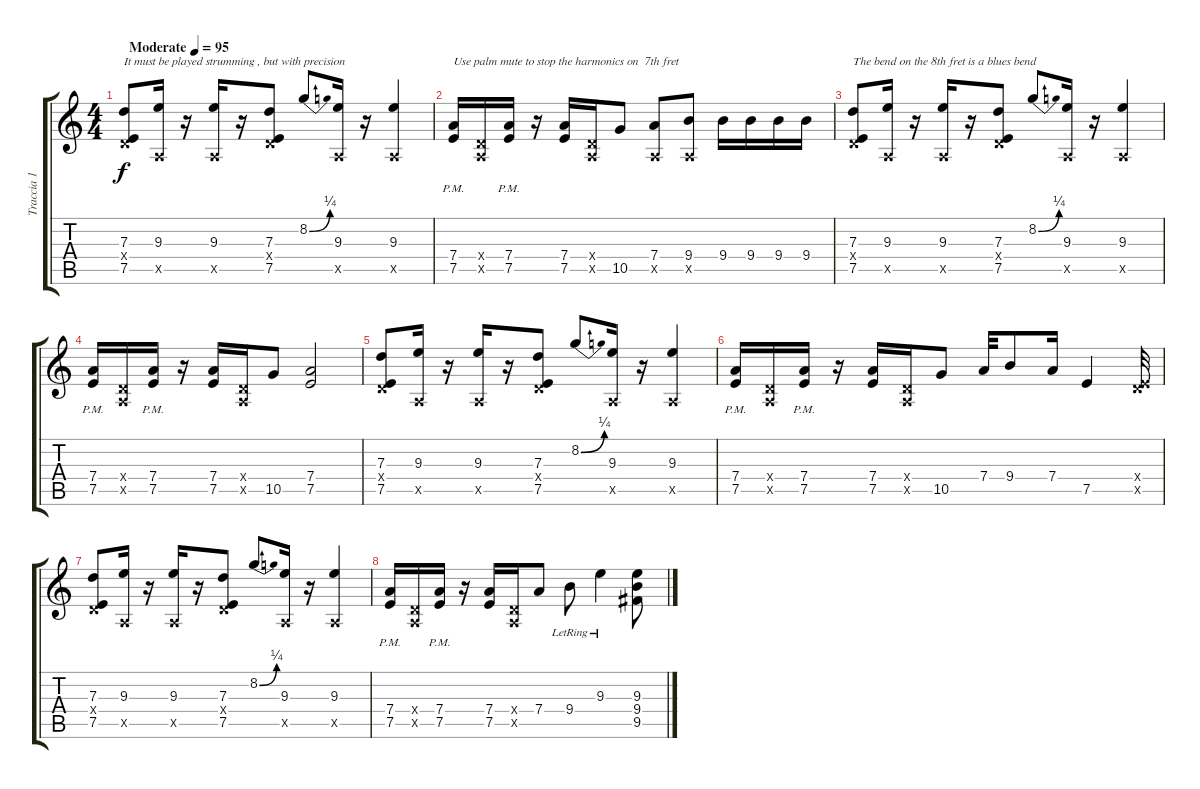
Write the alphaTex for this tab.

\track ("Traccia 1" "Traccia 1") {instrument overdrivenguitar}
\staff {score tabs}
\tuning (E4 B3 G3 D3 A2 E2) {hide}
\ts (4 4)
\tempo (95 "Moderate")
\clef g2
\ks c
(7.3 0.4{x} 7.5).8{txt "It must be played strumming , but with precision" dy f instrument overdrivenguitar} (9.3 0.5{x}).16 r.16 (9.3 0.5{x}).16 r.16 (7.3 0.4{x} 7.5).8 8.2{be (bend 0 0 60 1)}.8 (9.3 0.5{x}).16 r.16 (9.3 0.5{x}).4 |
(7.4 7.5{pm}).16{txt "Use palm mute to stop the harmonics on  7th fret"} (0.4{x} 0.5{x}).16 (7.4 7.5{pm}).16 r.16 (7.4 7.5).16 (0.4{x} 0.5{x}).16 10.5.8 (7.4 0.5{x}).8 (9.4 0.5{x}).8 9.4.16 9.4.16 9.4.16 9.4.16 |
(7.3 0.4{x} 7.5).8{txt "The bend on the 8th fret is a blues bend"} (9.3 0.5{x}).16 r.16 (9.3 0.5{x}).16 r.16 (7.3 0.4{x} 7.5).8 8.2{be (bend 0 0 60 1)}.8 (9.3 0.5{x}).16 r.16 (9.3 0.5{x}).4 |
(7.4 7.5{pm}).16 (0.4{x} 0.5{x}).16 (7.4 7.5{pm}).16 r.16 (7.4 7.5).16 (0.4{x} 0.5{x}).16 10.5.8 (7.4 7.5).2 |
(7.3 0.4{x} 7.5).8 (9.3 0.5{x}).16 r.16 (9.3 0.5{x}).16 r.16 (7.3 0.4{x} 7.5).8 8.2{be (bend 0 0 60 1)}.8 (9.3 0.5{x}).16 r.16 (9.3 0.5{x}).4 |
(7.4 7.5{pm}).16 (0.4{x} 0.5{x}).16 (7.4 7.5{pm}).16 r.16 (7.4 7.5).16 (0.4{x} 0.5{x}).16 10.5.8 7.4.32 9.4.8 7.4.16 7.5.4 (0.4{x} 7.5{x}).32 |
(7.3 0.4{x} 7.5).8 (9.3 0.5{x}).16 r.16 (9.3 0.5{x}).16 r.16 (7.3 0.4{x} 7.5).8 8.2{be (bend 0 0 60 1)}.8 (9.3 0.5{x}).16 r.16 (9.3 0.5{x}).4 |
(7.4 7.5{pm}).16 (0.4{x} 0.5{x}).16 (7.4 7.5{pm}).16 r.16 (7.4 7.5).16 (0.4{x} 0.5{x}).16 7.4.8 9.4{lr}.8 9.3{lr}.4 (9.3 9.4 9.5).8
